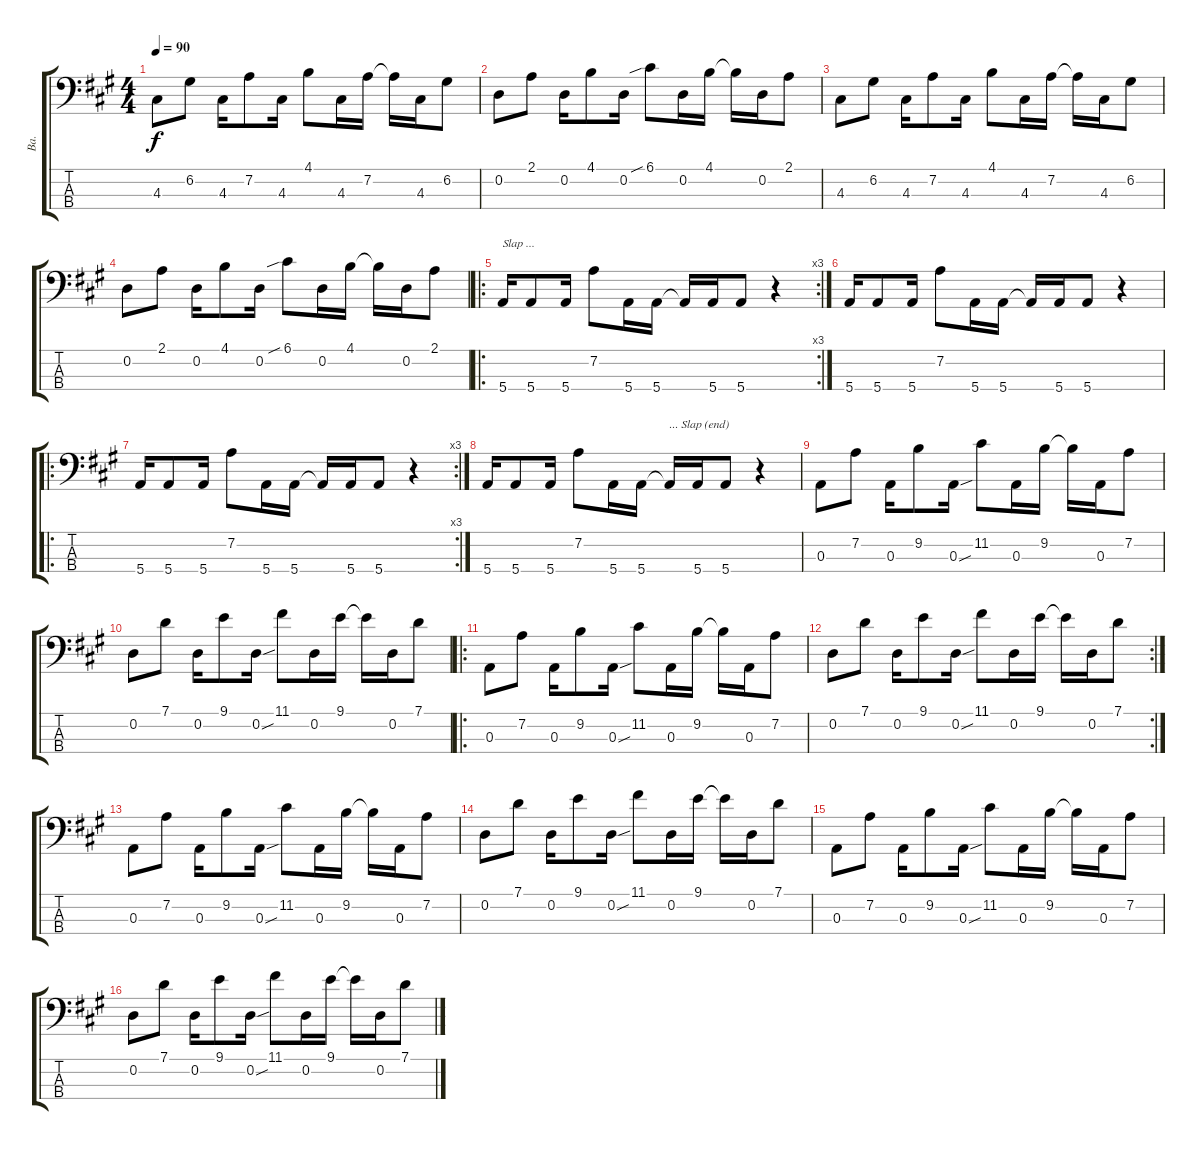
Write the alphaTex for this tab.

\track ("Ba." "Ba.") {instrument electricbassfinger}
\staff {score tabs}
\tuning (G2 D2 A1 E1) {hide}
\ts (4 4)
\tempo 90
\clef f4
\ks a
4.3.8{dy f} 6.2.8 4.3.16 7.2.8 4.3.16 4.1.8 4.3.16 7.2.16 7.2{t}.16 4.3.16 6.2.8 |
0.2.8 2.1.8 0.2.16 4.1.8 0.2.16 6.1{sib}.8 0.2.16 4.1.16 4.1{t}.16 0.2.16 2.1.8 |
4.3.8 6.2.8 4.3.16 7.2.8 4.3.16 4.1.8 4.3.16 7.2.16 7.2{t}.16 4.3.16 6.2.8 |
0.2.8 2.1.8 0.2.16 4.1.8 0.2.16 6.1{sib}.8 0.2.16 4.1.16 4.1{t}.16 0.2.16 2.1.8 |
\ro
\rc 3
5.4.16{txt "Slap ..." volume 16 instrument slapbass1} 5.4.8 5.4.16 7.2.8 5.4.16 5.4.16 5.4{t}.16 5.4.16 5.4.8 r.4 |
5.4.16 5.4.8 5.4.16 7.2.8 5.4.16 5.4.16 5.4{t}.16 5.4.16 5.4.8 r.4 |
\ro
\rc 3
5.4.16 5.4.8 5.4.16 7.2.8 5.4.16 5.4.16 5.4{t}.16 5.4.16 5.4.8 r.4 |
5.4.16 5.4.8 5.4.16 7.2.8 5.4.16 5.4.16 5.4{t}.16{txt "... Slap (end)"} 5.4.16 5.4.8 r.4 |
0.3.8{instrument electricbassfinger} 7.2.8 0.3.16 9.2.8 0.3{sou}.16 11.2.8 0.3.16 9.2.16 9.2{t}.16 0.3.16 7.2.8 |
0.2.8 7.1.8 0.2.16 9.1.8 0.2{sou}.16 11.1.8 0.2.16 9.1.16 9.1{t}.16 0.2.16 7.1.8 |
\ro
0.3.8 7.2.8 0.3.16 9.2.8 0.3{sou}.16 11.2.8 0.3.16 9.2.16 9.2{t}.16 0.3.16 7.2.8 |
\rc 2
0.2.8 7.1.8 0.2.16 9.1.8 0.2{sou}.16 11.1.8 0.2.16 9.1.16 9.1{t}.16 0.2.16 7.1.8 |
0.3.8 7.2.8 0.3.16 9.2.8 0.3{sou}.16 11.2.8 0.3.16 9.2.16 9.2{t}.16 0.3.16 7.2.8 |
0.2.8 7.1.8 0.2.16 9.1.8 0.2{sou}.16 11.1.8 0.2.16 9.1.16 9.1{t}.16 0.2.16 7.1.8 |
0.3.8 7.2.8 0.3.16 9.2.8 0.3{sou}.16 11.2.8 0.3.16 9.2.16 9.2{t}.16 0.3.16 7.2.8 |
0.2.8 7.1.8 0.2.16 9.1.8 0.2{sou}.16 11.1.8 0.2.16 9.1.16 9.1{t}.16 0.2.16 7.1.8
